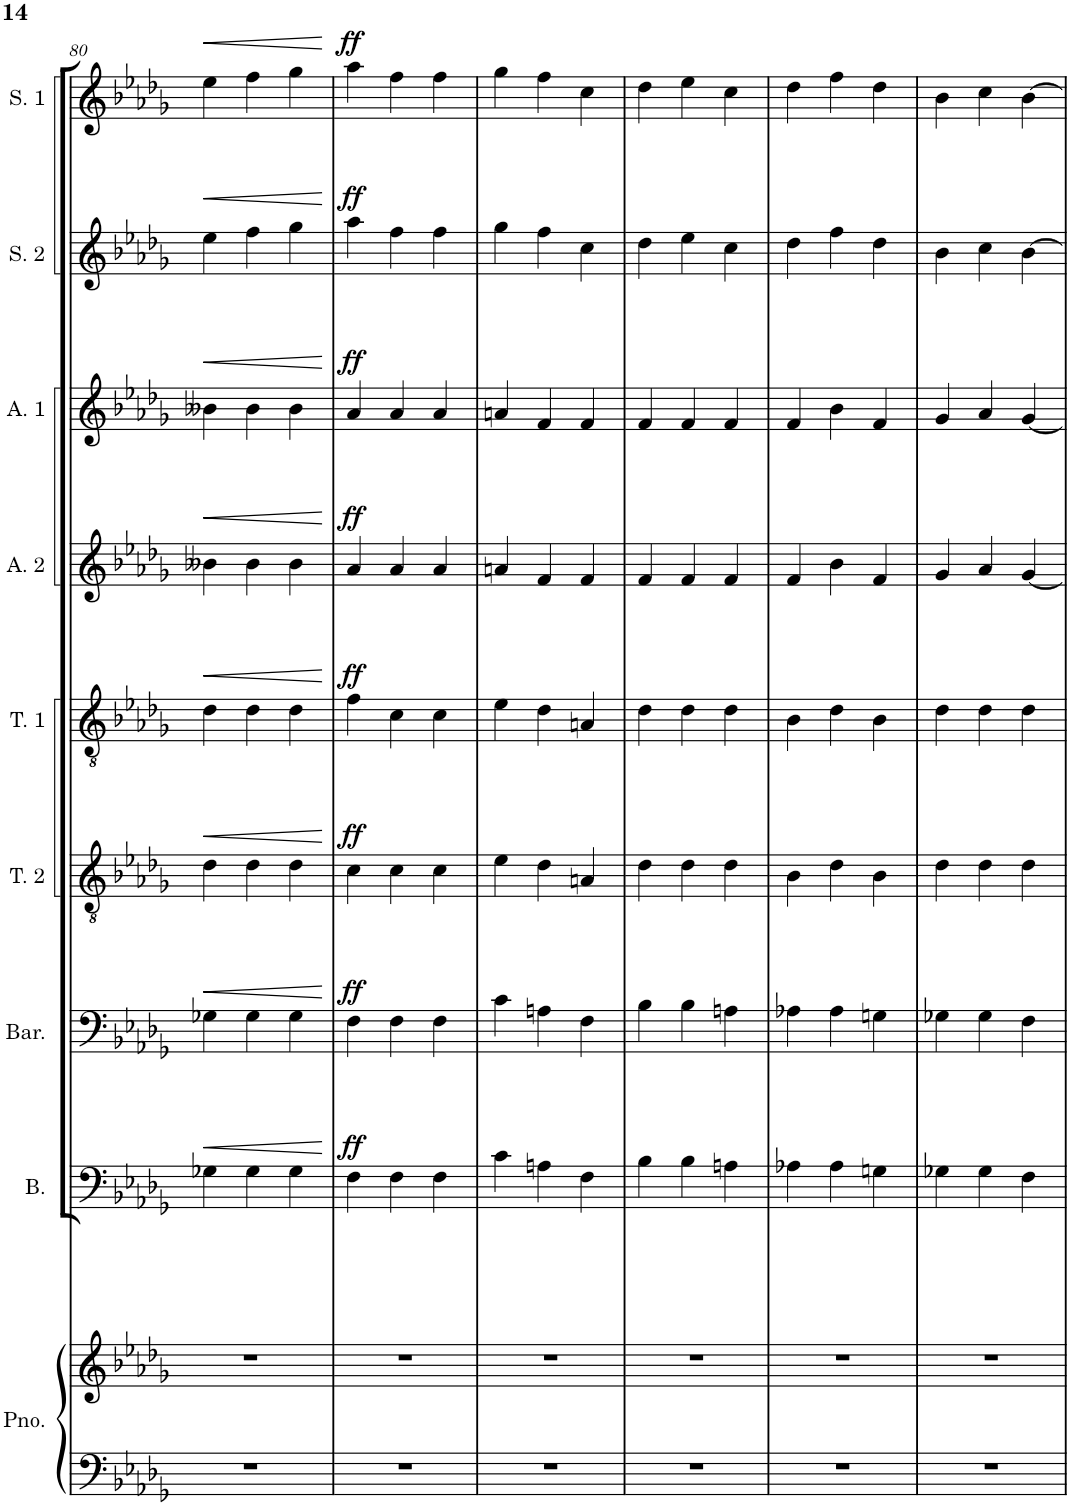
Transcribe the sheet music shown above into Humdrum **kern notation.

**kern	**kern	**kern	**dynam	**kern	**dynam	**kern	**dynam	**kern	**dynam	**kern	**dynam	**kern	**dynam	**kern	**dynam	**kern	**dynam
*part9	*part9	*part8	*part8	*part7	*part7	*part6	*part6	*part5	*part5	*part4	*part4	*part3	*part3	*part2	*part2	*part1	*part1
*staff10	*staff9	*staff8	*staff8	*staff7	*staff7	*staff6	*staff6	*staff5	*staff5	*staff4	*staff4	*staff3	*staff3	*staff2	*staff2	*staff1	*staff1
*I"Piano	*	*I"Bass	*	*I"Baritone	*	*I"Tenor 2	*	*I"Tenor 1	*	*I"Alto 2	*	*I"Alto 1	*	*I"Soprano 2	*	*I"Soprano 1	*
*I'Pno.	*	*I'B.	*	*I'Bar.	*	*I'T. 2	*	*I'T. 1	*	*I'A. 2	*	*I'A. 1	*	*I'S. 2	*	*I'S. 1	*
!!LO:PB:g=z
*clefF4	*clefG2	*clefF4	*	*clefF4	*	*clefGv2	*	*clefGv2	*	*clefG2	*	*clefG2	*	*clefG2	*	*clefG2	*
*k[b-e-a-d-g-]	*k[b-e-a-d-g-]	*k[b-e-a-d-g-]	*	*k[b-e-a-d-g-]	*	*k[b-e-a-d-g-]	*	*k[b-e-a-d-g-]	*	*k[b-e-a-d-g-]	*	*k[b-e-a-d-g-]	*	*k[b-e-a-d-g-]	*	*k[b-e-a-d-g-]	*
*M3/4	*M3/4	*M3/4	*	*M3/4	*	*M3/4	*	*M3/4	*	*M3/4	*	*M3/4	*	*M3/4	*	*M3/4	*
=80	=80	=80	=80	=80	=80	=80	=80	=80	=80	=80	=80	=80	=80	=80	=80	=80	=80
2.r	2.r	4G-X\	.	4G-X\	.	4d-\	.	4d-\	.	4b--X\	.	4b--X\	.	4ee-\	.	4ee-\	.
.	.	4G-\	.	4G-\	.	4d-\	.	4d-\	.	4b--\	.	4b--\	.	4ff\	.	4ff\	.
.	.	4G-\	.	4G-\	.	4d-\	.	4d-\	.	4b--\	.	4b--\	.	4gg-\	.	4gg-\	.
=81	=81	=81	=81	=81	=81	=81	=81	=81	=81	=81	=81	=81	=81	=81	=81	=81	=81
!	!	!	!LO:DY:a	!	!LO:DY:a	!	!LO:DY:a	!	!LO:DY:a	!	!LO:DY:a	!	!LO:DY:a	!	!LO:DY:a	!	!LO:DY:a
2.r	2.r	4F\	ff	4F\	ff	4c\	ff	4f\	ff	4a-/	ff	4a-/	ff	4aa-\	ff	4aa-\	ff
.	.	4F\	.	4F\	.	4c\	.	4c\	.	4a-/	.	4a-/	.	4ff\	.	4ff\	.
.	.	4F\	.	4F\	.	4c\	.	4c\	.	4a-/	.	4a-/	.	4ff\	.	4ff\	.
=82	=82	=82	=82	=82	=82	=82	=82	=82	=82	=82	=82	=82	=82	=82	=82	=82	=82
2.r	2.r	4c\	.	4c\	.	4e-\	.	4e-\	.	4an/	.	4an/	.	4gg-\	.	4gg-\	.
.	.	4An\	.	4An\	.	4d-\	.	4d-\	.	4f/	.	4f/	.	4ff\	.	4ff\	.
.	.	4F\	.	4F\	.	4An/	.	4An/	.	4f/	.	4f/	.	4cc\	.	4cc\	.
=83	=83	=83	=83	=83	=83	=83	=83	=83	=83	=83	=83	=83	=83	=83	=83	=83	=83
2.r	2.r	4B-\	.	4B-\	.	4d-\	.	4d-\	.	4f/	.	4f/	.	4dd-\	.	4dd-\	.
.	.	4B-\	.	4B-\	.	4d-\	.	4d-\	.	4f/	.	4f/	.	4ee-\	.	4ee-\	.
.	.	4An\	.	4An\	.	4d-\	.	4d-\	.	4f/	.	4f/	.	4cc\	.	4cc\	.
=84	=84	=84	=84	=84	=84	=84	=84	=84	=84	=84	=84	=84	=84	=84	=84	=84	=84
2.r	2.r	4A-X\	.	4A-X\	.	4B-\	.	4B-\	.	4f/	.	4f/	.	4dd-\	.	4dd-\	.
.	.	4A-\	.	4A-\	.	4d-\	.	4d-\	.	4b-\	.	4b-\	.	4ff\	.	4ff\	.
.	.	4Gn\	.	4Gn\	.	4B-\	.	4B-\	.	4f/	.	4f/	.	4dd-\	.	4dd-\	.
=85	=85	=85	=85	=85	=85	=85	=85	=85	=85	=85	=85	=85	=85	=85	=85	=85	=85
2.r	2.r	4G-X\	.	4G-X\	.	4d-\	.	4d-\	.	4g-/	.	4g-/	.	4b-\	.	4b-\	.
.	.	4G-\	.	4G-\	.	4d-\	.	4d-\	.	4a-/	.	4a-/	.	4cc\	.	4cc\	.
.	.	4F\	.	4F\	.	4d-\	.	4d-\	.	[4g-/	.	[4g-/	.	[4b-\	.	[4b-\	.
=	=	=	=	=	=	=	=	=	=	=	=	=	=	=	=	=	=
*-	*-	*-	*-	*-	*-	*-	*-	*-	*-	*-	*-	*-	*-	*-	*-	*-	*-
